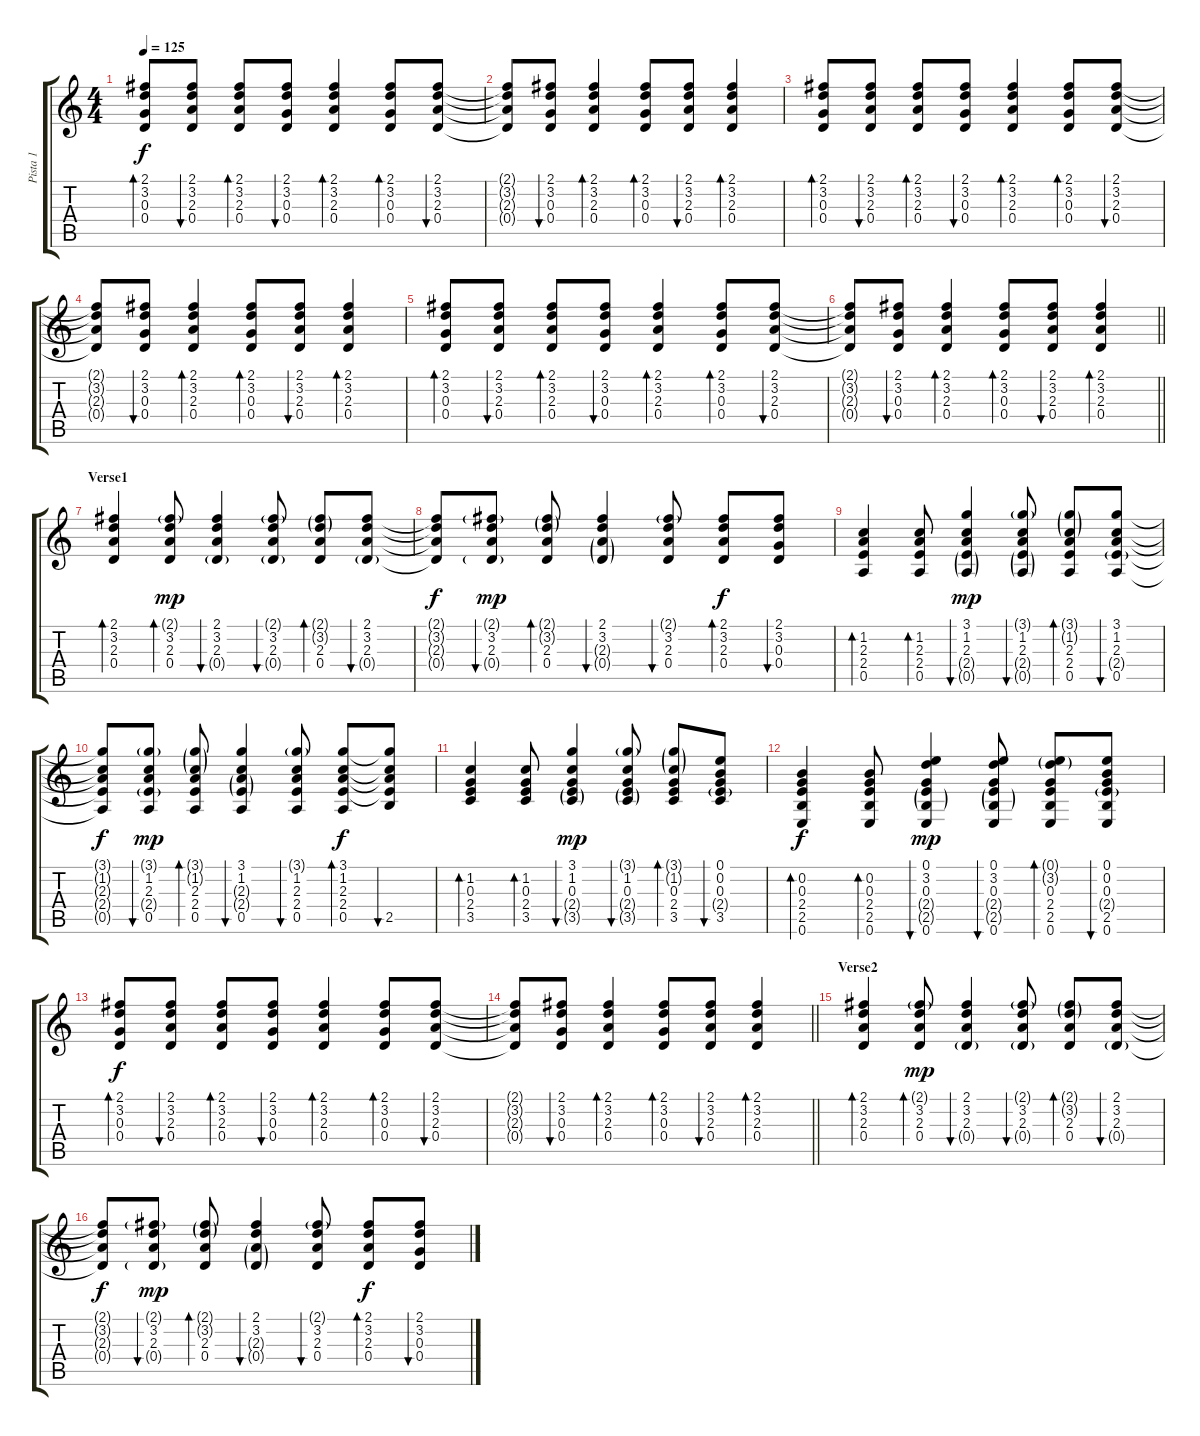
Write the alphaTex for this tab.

\track ("Pista 1" "Pista 1") {instrument acousticguitarsteel}
\staff {score tabs}
\tuning (E4 B3 G3 D3 A2 E2) {hide}
\ts (4 4)
\tempo 125
\clef g2
\ks c
(2.1 3.2 0.3 0.4).8{bd 60 dy f instrument acousticguitarsteel} (2.1 3.2 2.3 0.4).8{bu 60} (2.1 3.2 2.3 0.4).8{bd 60} (2.1 3.2 0.3 0.4).8{bu 60} (2.1 3.2 2.3 0.4).4{bd 60} (2.1 3.2 0.3 0.4).8{bd 60} (2.1 3.2 2.3 0.4).8{bu 60} |
(2.1{t} 3.2{t} 2.3{t} 0.4{t}).8 (2.1 3.2 0.3 0.4).8{bu 60} (2.1 3.2 2.3 0.4).4{bd 60} (2.1 3.2 0.3 0.4).8{bd 60} (2.1 3.2 2.3 0.4).8{bu 60} (2.1 3.2 2.3 0.4).4{bd 60} |
(2.1 3.2 0.3 0.4).8{bd 60} (2.1 3.2 2.3 0.4).8{bu 60} (2.1 3.2 2.3 0.4).8{bd 60} (2.1 3.2 0.3 0.4).8{bu 60} (2.1 3.2 2.3 0.4).4{bd 60} (2.1 3.2 0.3 0.4).8{bd 60} (2.1 3.2 2.3 0.4).8{bu 60} |
(2.1{t} 3.2{t} 2.3{t} 0.4{t}).8 (2.1 3.2 0.3 0.4).8{bu 60} (2.1 3.2 2.3 0.4).4{bd 60} (2.1 3.2 0.3 0.4).8{bd 60} (2.1 3.2 2.3 0.4).8{bu 60} (2.1 3.2 2.3 0.4).4{bd 60} |
(2.1 3.2 0.3 0.4).8{bd 60} (2.1 3.2 2.3 0.4).8{bu 60} (2.1 3.2 2.3 0.4).8{bd 60} (2.1 3.2 0.3 0.4).8{bu 60} (2.1 3.2 2.3 0.4).4{bd 60} (2.1 3.2 0.3 0.4).8{bd 60} (2.1 3.2 2.3 0.4).8{bu 60} |
\barLineRight lightlight
(2.1{t} 3.2{t} 2.3{t} 0.4{t}).8 (2.1 3.2 0.3 0.4).8{bu 60} (2.1 3.2 2.3 0.4).4{bd 60} (2.1 3.2 0.3 0.4).8{bd 60} (2.1 3.2 2.3 0.4).8{bu 60} (2.1 3.2 2.3 0.4).4{bd 60} |
\section ("" "Verse1")
(2.1 3.2 2.3 0.4).4{bd 60} (2.1{g} 3.2 2.3 0.4).8{bd 60 dy mp} (2.1 3.2 2.3 0.4{g}).4{bu 60} (2.1{g} 3.2 2.3 0.4{g}).8{bu 60} (2.1{g} 3.2{g} 2.3 0.4).8{bd 60} (2.1 3.2 2.3 0.4{g}).8{bu 60} |
(2.1{t} 3.2{t} 2.3{t} 0.4{t}).8{dy f} (2.1{g} 3.2 2.3 0.4{g}).8{bu 60 dy mp} (2.1{g} 3.2{g} 2.3 0.4).8{bd 60} (2.1 3.2 2.3{g} 0.4{g}).4{bu 60} (2.1{g} 3.2 2.3 0.4).8{bu 60} (2.1 3.2 2.3 0.4).8{bd 60 dy f} (2.1 3.2 0.3 0.4).8{bu 60} |
(1.2 2.3 2.4 0.5).4{bd 60} (1.2 2.3 2.4 0.5).8{bd 60} (3.1 1.2 2.3 2.4{g} 0.5{g}).4{bu 60 dy mp} (3.1{g} 1.2 2.3 2.4{g} 0.5{g}).8{bu 60} (3.1{g} 1.2{g} 2.3 2.4 0.5).8{bd 60} (3.1 1.2 2.3 2.4{g} 0.5).8{bu 60} |
(3.1{t} 1.2{t} 2.3{t} 2.4{t} 0.5{t}).8{dy f} (3.1{g} 1.2 2.3 2.4{g} 0.5).8{bu 60 dy mp} (3.1{g} 1.2{g} 2.3 2.4 0.5).8{bd 60} (3.1 1.2 2.3{g} 2.4{g} 0.5).4{bu 60} (3.1{g} 1.2 2.3 2.4 0.5).8{bu 60} (3.1 1.2 2.3 2.4 0.5).8{bd 60 dy f} (3.1{t} 1.2{t} 2.3{t} 2.4{t} 2.5).8{bu 60} |
(1.2 0.3 2.4 3.5).4{bd 60} (1.2 0.3 2.4 3.5).8{bd 60} (3.1 1.2 0.3 2.4{g} 3.5{g}).4{bu 60 dy mp} (3.1{g} 1.2 0.3 2.4{g} 3.5{g}).8{bu 60} (3.1{g} 1.2{g} 0.3 2.4 3.5).8{bd 60} (0.1 0.2 0.3 2.4{g} 3.5).8{bu 60} |
(0.2 0.3 2.4 2.5 0.6).4{bd 60 dy f} (0.2 0.3 2.4 2.5 0.6).8{bd 60} (0.1 3.2 0.3 2.4{g} 2.5{g} 0.6).4{bu 60 dy mp} (0.1 3.2 0.3 2.4{g} 2.5{g} 0.6).8{bu 60} (0.1{g} 3.2{g} 0.3 2.4 2.5 0.6).8{bd 60} (0.1 0.2 0.3 2.4{g} 2.5 0.6).8{bu 60} |
(2.1 3.2 0.3 0.4).8{bd 60 dy f} (2.1 3.2 2.3 0.4).8{bu 60} (2.1 3.2 2.3 0.4).8{bd 60} (2.1 3.2 0.3 0.4).8{bu 60} (2.1 3.2 2.3 0.4).4{bd 60} (2.1 3.2 0.3 0.4).8{bd 60} (2.1 3.2 2.3 0.4).8{bu 60} |
\barLineRight lightlight
(2.1{t} 3.2{t} 2.3{t} 0.4{t}).8 (2.1 3.2 0.3 0.4).8{bu 60} (2.1 3.2 2.3 0.4).4{bd 60} (2.1 3.2 0.3 0.4).8{bd 60} (2.1 3.2 2.3 0.4).8{bu 60} (2.1 3.2 2.3 0.4).4{bd 60} |
\section ("" "Verse2")
(2.1 3.2 2.3 0.4).4{bd 60} (2.1{g} 3.2 2.3 0.4).8{bd 60 dy mp} (2.1 3.2 2.3 0.4{g}).4{bu 60} (2.1{g} 3.2 2.3 0.4{g}).8{bu 60} (2.1{g} 3.2{g} 2.3 0.4).8{bd 60} (2.1 3.2 2.3 0.4{g}).8{bu 60} |
(2.1{t} 3.2{t} 2.3{t} 0.4{t}).8{dy f} (2.1{g} 3.2 2.3 0.4{g}).8{bu 60 dy mp} (2.1{g} 3.2{g} 2.3 0.4).8{bd 60} (2.1 3.2 2.3{g} 0.4{g}).4{bu 60} (2.1{g} 3.2 2.3 0.4).8{bu 60} (2.1 3.2 2.3 0.4).8{bd 60 dy f} (2.1 3.2 0.3 0.4).8{bu 60}
